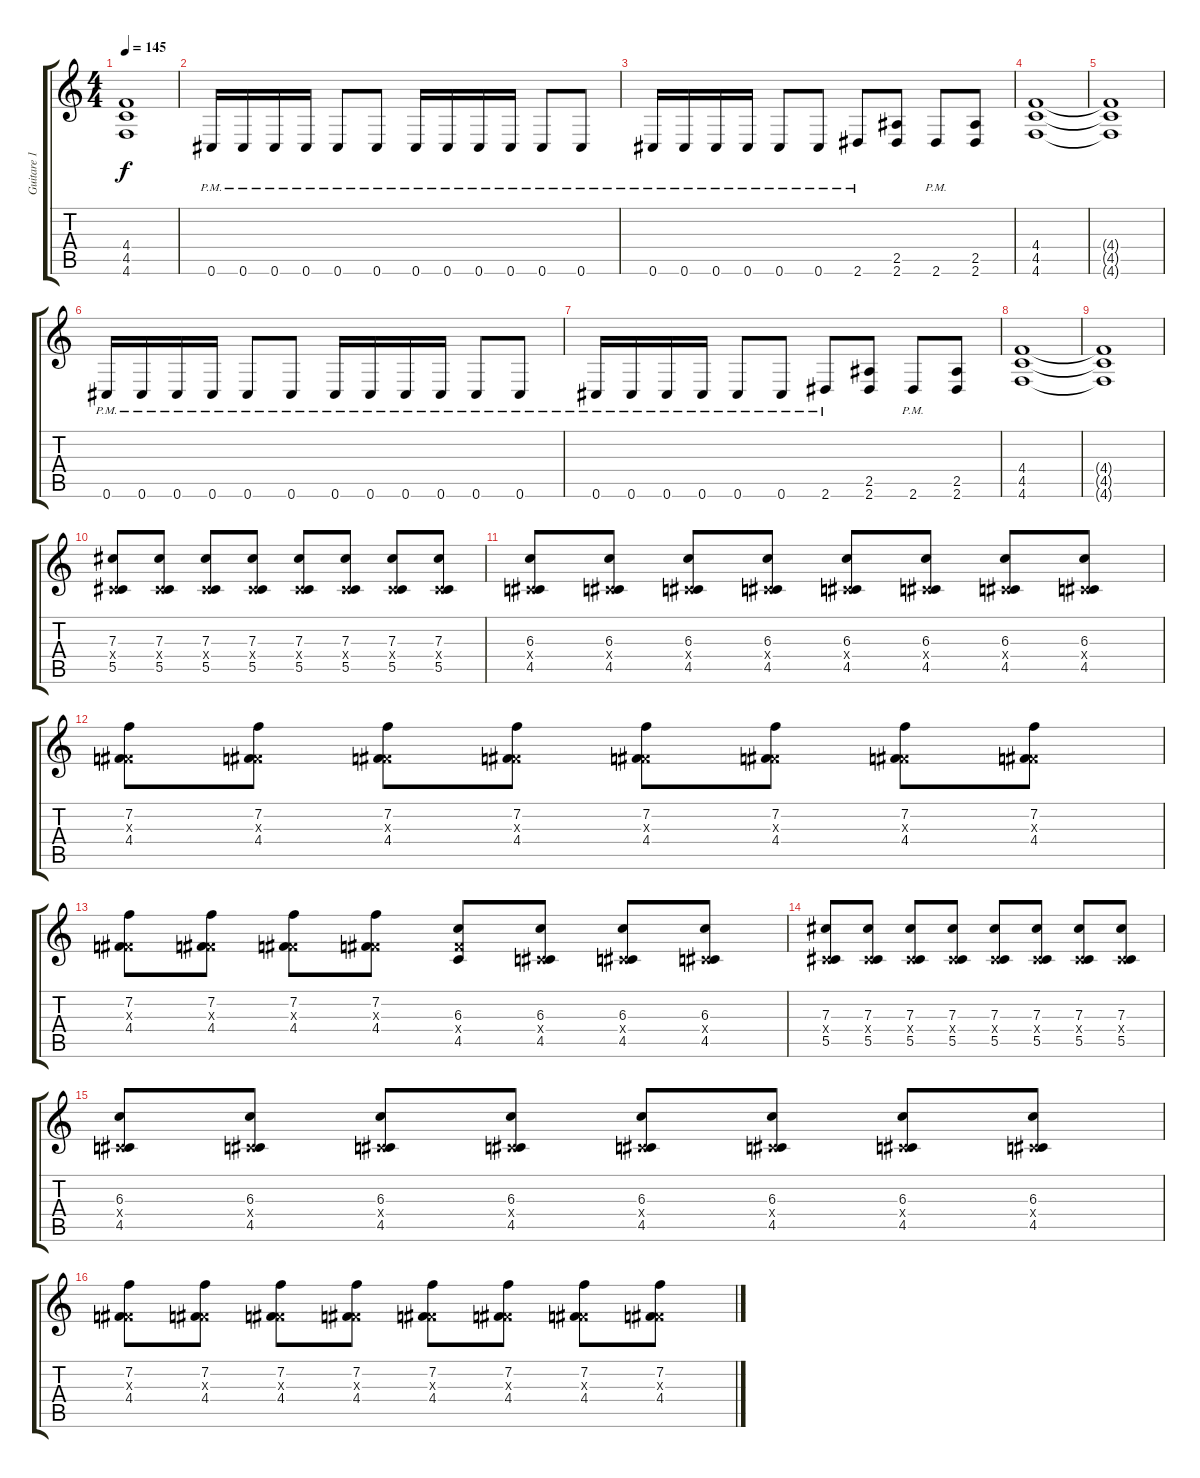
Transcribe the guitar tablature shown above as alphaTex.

\track ("Guitare 1" "Guitare 1") {instrument distortionguitar}
\staff {score tabs}
\tuning (Eb4 Bb3 Gb3 Db3 Ab2 Db2) {hide}
\ts (4 4)
\tempo 145
\clef g2
\ks c
(4.4{t} 4.5{t} 4.6{t}).1{dy f} |
0.6{pm}.16 0.6{pm}.16 0.6{pm}.16 0.6{pm}.16 0.6{pm}.8 0.6{pm}.8 0.6{pm}.16 0.6{pm}.16 0.6{pm}.16 0.6{pm}.16 0.6{pm}.8 0.6{pm}.8 |
0.6{pm}.16 0.6{pm}.16 0.6{pm}.16 0.6{pm}.16 0.6{pm}.8 0.6{pm}.8 2.6{pm}.8 (2.5 2.6).8 2.6{pm}.8 (2.5 2.6).8 |
(4.4 4.5 4.6).1 |
(4.4{t} 4.5{t} 4.6{t}).1 |
0.6{pm}.16 0.6{pm}.16 0.6{pm}.16 0.6{pm}.16 0.6{pm}.8 0.6{pm}.8 0.6{pm}.16 0.6{pm}.16 0.6{pm}.16 0.6{pm}.16 0.6{pm}.8 0.6{pm}.8 |
0.6{pm}.16 0.6{pm}.16 0.6{pm}.16 0.6{pm}.16 0.6{pm}.8 0.6{pm}.8 2.6{pm}.8 (2.5 2.6).8 2.6{pm}.8 (2.5 2.6).8 |
(4.4 4.5 4.6).1 |
(4.4{t} 4.5{t} 4.6{t}).1 |
\section ("" "")
(7.3 0.4{x} 5.5).8 (7.3 0.4{x} 5.5).8 (7.3 0.4{x} 5.5).8 (7.3 0.4{x} 5.5).8 (7.3 0.4{x} 5.5).8 (7.3 0.4{x} 5.5).8 (7.3 0.4{x} 5.5).8 (7.3 0.4{x} 5.5).8 |
(6.3 0.4{x} 4.5).8 (6.3 0.4{x} 4.5).8 (6.3 0.4{x} 4.5).8 (6.3 0.4{x} 4.5).8 (6.3 0.4{x} 4.5).8 (6.3 0.4{x} 4.5).8 (6.3 0.4{x} 4.5).8 (6.3 0.4{x} 4.5).8 |
(7.2 0.3{x} 4.4).8 (7.2 0.3{x} 4.4).8 (7.2 0.3{x} 4.4).8 (7.2 0.3{x} 4.4).8 (7.2 0.3{x} 4.4).8 (7.2 0.3{x} 4.4).8 (7.2 0.3{x} 4.4).8 (7.2 0.3{x} 4.4).8 |
(7.2 0.3{x} 4.4).8 (7.2 0.3{x} 4.4).8 (7.2 0.3{x} 4.4).8 (7.2 0.3{x} 4.4).8 (6.3 4.4{x} 4.5).8 (6.3 0.4{x} 4.5).8 (6.3 0.4{x} 4.5).8 (6.3 0.4{x} 4.5).8 |
(7.3 0.4{x} 5.5).8 (7.3 0.4{x} 5.5).8 (7.3 0.4{x} 5.5).8 (7.3 0.4{x} 5.5).8 (7.3 0.4{x} 5.5).8 (7.3 0.4{x} 5.5).8 (7.3 0.4{x} 5.5).8 (7.3 0.4{x} 5.5).8 |
(6.3 0.4{x} 4.5).8 (6.3 0.4{x} 4.5).8 (6.3 0.4{x} 4.5).8 (6.3 0.4{x} 4.5).8 (6.3 0.4{x} 4.5).8 (6.3 0.4{x} 4.5).8 (6.3 0.4{x} 4.5).8 (6.3 0.4{x} 4.5).8 |
(7.2 0.3{x} 4.4).8 (7.2 0.3{x} 4.4).8 (7.2 0.3{x} 4.4).8 (7.2 0.3{x} 4.4).8 (7.2 0.3{x} 4.4).8 (7.2 0.3{x} 4.4).8 (7.2 0.3{x} 4.4).8 (7.2 0.3{x} 4.4).8
